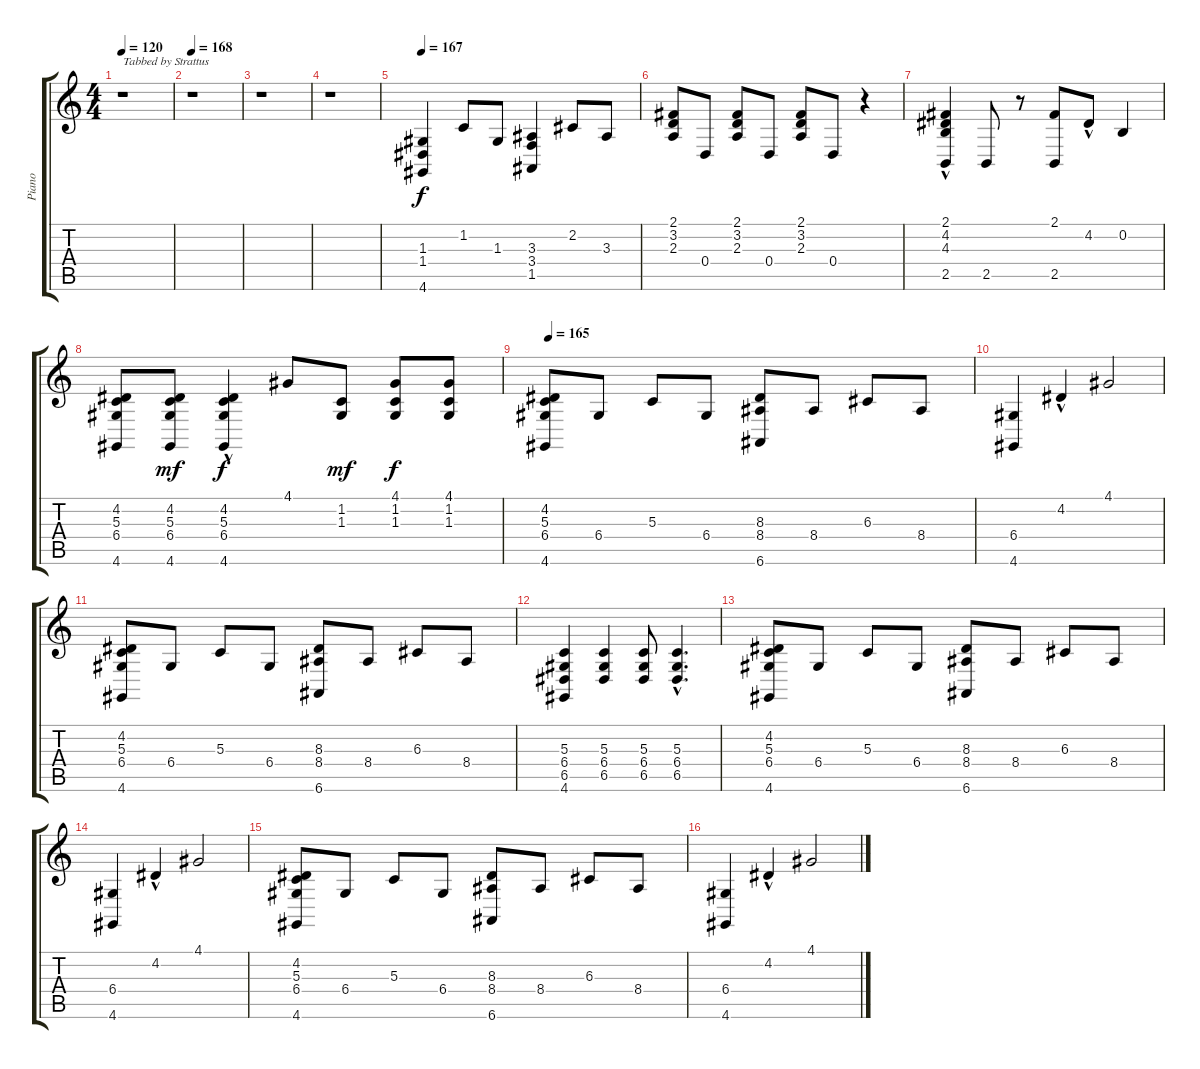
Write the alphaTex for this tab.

\track ("Piano" "Piano") {instrument acousticgrandpiano}
\staff {score tabs}
\tuning (E4 B3 G3 D3 A2 E2) {hide}
\ts (4 4)
\tempo 120
\clef g2
\ks c
r.1{txt "Tabbed by Strattus" dy f instrument acousticgrandpiano} |
\tempo 168
r.1 |
r.1 |
r.1 |
\tempo 167
(1.3 1.4 4.6).4 1.2.8 1.3.8 (3.3 3.4 1.5).4 2.2.8 3.3.8 |
(2.1 3.2 2.3).8 0.4.8 (2.1 3.2 2.3).8 0.4.8 (2.1 3.2 2.3).8 0.4.8 r.4 |
(2.1 4.2 4.3{hac} 2.5).4 2.5.8 r.8 (2.1 2.5).8 4.2{hac}.8 0.2.4 |
(4.2 5.3 6.4 4.6).8 (4.2 5.3 6.4 4.6).8{dy mf} (4.2 5.3 6.4 4.6{hac}).4{dy f} 4.1.8 (1.2 1.3).8{dy mf} (4.1 1.2 1.3).8{dy f} (4.1 1.2 1.3).8 |
\tempo 165
(4.2 5.3 6.4 4.6).8 6.4.8 5.3.8 6.4.8 (8.3 8.4 6.6).8 8.4.8 6.3.8 8.4.8 |
(6.4 4.6).4 4.2{hac}.4 4.1.2 |
(4.2 5.3 6.4 4.6).8 6.4.8 5.3.8 6.4.8 (8.3 8.4 6.6).8 8.4.8 6.3.8 8.4.8 |
(5.3 6.4 6.5 4.6).4 (5.3 6.4 6.5).4 (5.3 6.4 6.5).8 (5.3{hac} 6.4{hac} 6.5{hac}).4{d} |
(4.2 5.3 6.4 4.6).8 6.4.8 5.3.8 6.4.8 (8.3 8.4 6.6).8 8.4.8 6.3.8 8.4.8 |
(6.4 4.6).4 4.2{hac}.4 4.1.2 |
(4.2 5.3 6.4 4.6).8 6.4.8 5.3.8 6.4.8 (8.3 8.4 6.6).8 8.4.8 6.3.8 8.4.8 |
(6.4 4.6).4 4.2{hac}.4 4.1.2
